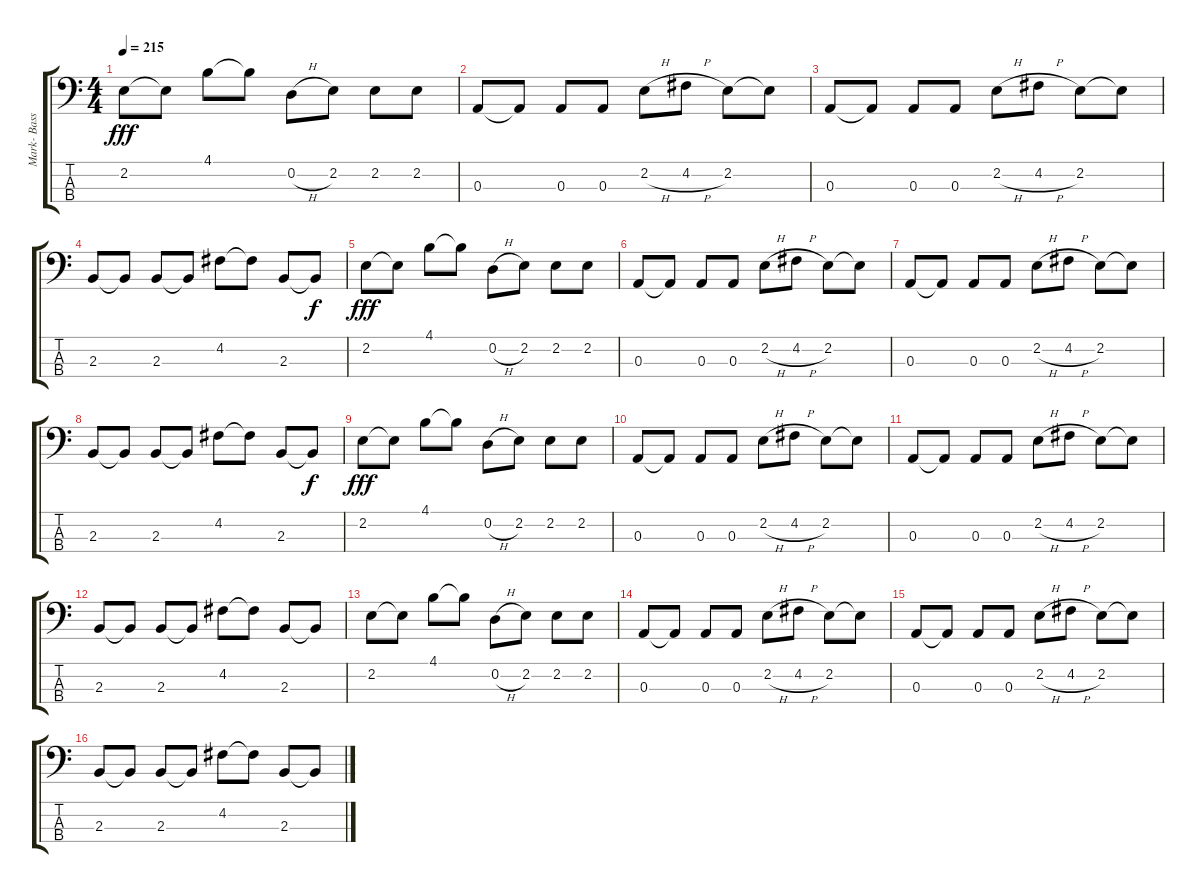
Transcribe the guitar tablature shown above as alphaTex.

\track ("Mark- Bass" "Mark- Bass") {instrument electricbassfinger}
\staff {score tabs}
\tuning (G2 D2 A1 E1) {hide}
\ts (4 4)
\tempo 215
\clef f4
\ks c
2.2.8{dy fff} 2.2{t}.8 4.1.8 4.1{t}.8 0.2{h}.8 2.2.8 2.2.8 2.2.8 |
0.3.8 0.3{t}.8 0.3.8 0.3.8 2.2{h}.8 4.2{h}.8 2.2.8 2.2{t}.8 |
0.3.8 0.3{t}.8 0.3.8 0.3.8 2.2{h}.8 4.2{h}.8 2.2.8 2.2{t}.8 |
2.3.8 2.3{t}.8 2.3.8 2.3{t}.8 4.2.8 4.2{t}.8 2.3.8 2.3{t}.8{dy f} |
2.2.8{dy fff} 2.2{t}.8 4.1.8 4.1{t}.8 0.2{h}.8 2.2.8 2.2.8 2.2.8 |
0.3.8 0.3{t}.8 0.3.8 0.3.8 2.2{h}.8 4.2{h}.8 2.2.8 2.2{t}.8 |
0.3.8 0.3{t}.8 0.3.8 0.3.8 2.2{h}.8 4.2{h}.8 2.2.8 2.2{t}.8 |
2.3.8 2.3{t}.8 2.3.8 2.3{t}.8 4.2.8 4.2{t}.8 2.3.8 2.3{t}.8{dy f} |
2.2.8{dy fff} 2.2{t}.8 4.1.8 4.1{t}.8 0.2{h}.8 2.2.8 2.2.8 2.2.8 |
0.3.8 0.3{t}.8 0.3.8 0.3.8 2.2{h}.8 4.2{h}.8 2.2.8 2.2{t}.8 |
0.3.8 0.3{t}.8 0.3.8 0.3.8 2.2{h}.8 4.2{h}.8 2.2.8 2.2{t}.8 |
2.3.8 2.3{t}.8 2.3.8 2.3{t}.8 4.2.8 4.2{t}.8 2.3.8 2.3{t}.8 |
2.2.8 2.2{t}.8 4.1.8 4.1{t}.8 0.2{h}.8 2.2.8 2.2.8 2.2.8 |
0.3.8 0.3{t}.8 0.3.8 0.3.8 2.2{h}.8 4.2{h}.8 2.2.8 2.2{t}.8 |
0.3.8 0.3{t}.8 0.3.8 0.3.8 2.2{h}.8 4.2{h}.8 2.2.8 2.2{t}.8 |
2.3.8 2.3{t}.8 2.3.8 2.3{t}.8 4.2.8 4.2{t}.8 2.3.8 2.3{t}.8
